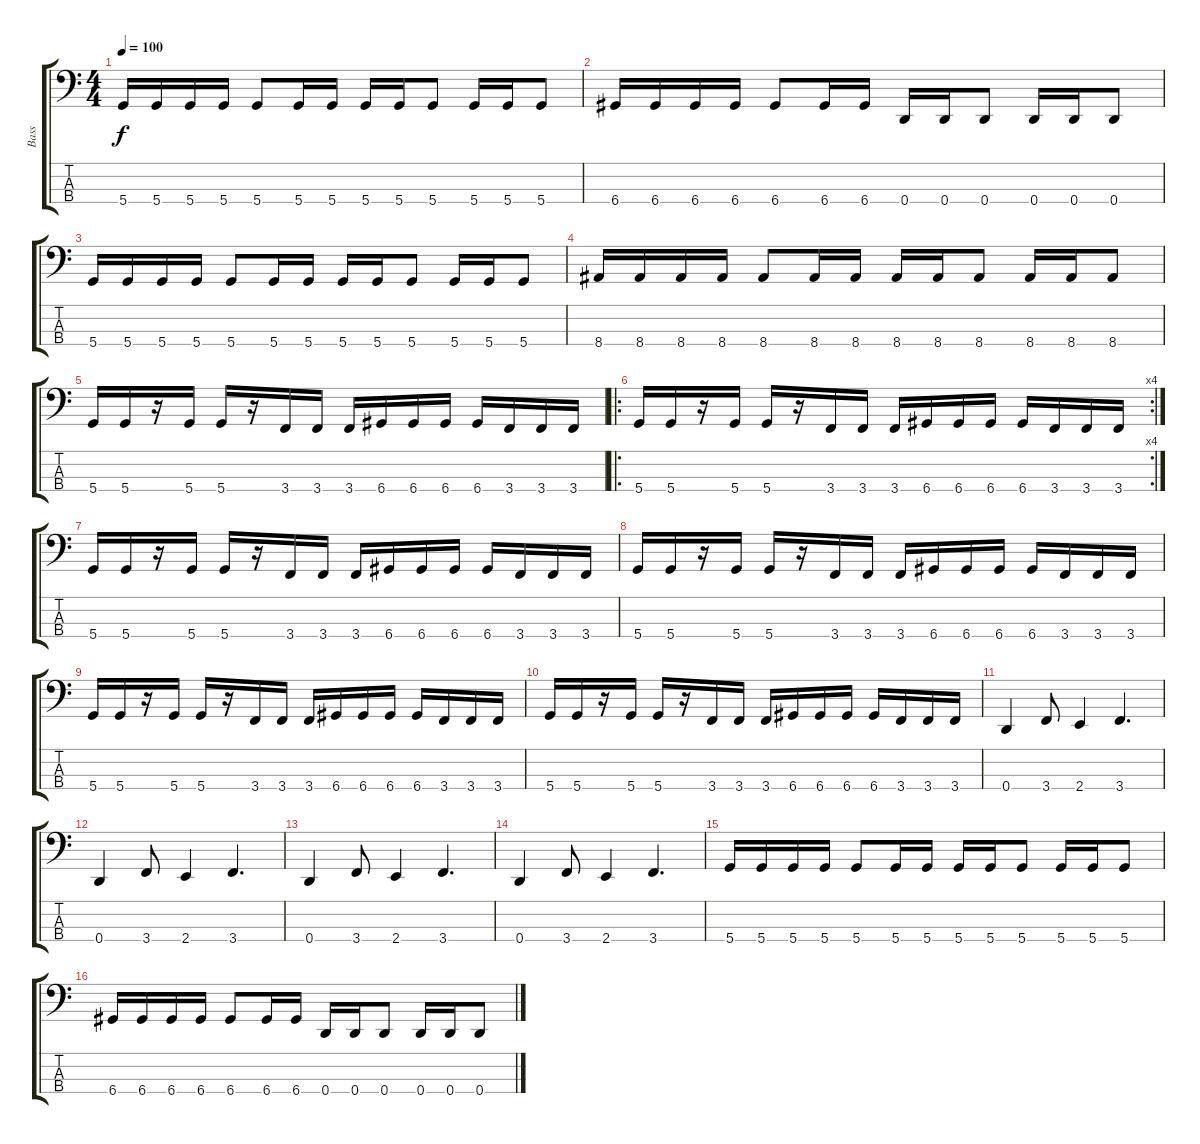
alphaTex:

\track ("Bass" "Bass") {instrument electricbasspick}
\staff {score tabs}
\tuning (G2 D2 A1 D1) {hide}
\ts (4 4)
\tempo 100
\clef f4
\ks c
5.4.16{dy f} 5.4.16 5.4.16 5.4.16 5.4.8 5.4.16 5.4.16 5.4.16 5.4.16 5.4.8 5.4.16 5.4.16 5.4.8 |
6.4.16 6.4.16 6.4.16 6.4.16 6.4.8 6.4.16 6.4.16 0.4.16 0.4.16 0.4.8 0.4.16 0.4.16 0.4.8 |
5.4.16 5.4.16 5.4.16 5.4.16 5.4.8 5.4.16 5.4.16 5.4.16 5.4.16 5.4.8 5.4.16 5.4.16 5.4.8 |
8.4.16 8.4.16 8.4.16 8.4.16 8.4.8 8.4.16 8.4.16 8.4.16 8.4.16 8.4.8 8.4.16 8.4.16 8.4.8 |
5.4.16 5.4.16 r.16 5.4.16 5.4.16 r.16 3.4.16 3.4.16 3.4.16 6.4.16 6.4.16 6.4.16 6.4.16 3.4.16 3.4.16 3.4.16 |
\ro
\rc 4
5.4.16 5.4.16 r.16 5.4.16 5.4.16 r.16 3.4.16 3.4.16 3.4.16 6.4.16 6.4.16 6.4.16 6.4.16 3.4.16 3.4.16 3.4.16 |
5.4.16 5.4.16 r.16 5.4.16 5.4.16 r.16 3.4.16 3.4.16 3.4.16 6.4.16 6.4.16 6.4.16 6.4.16 3.4.16 3.4.16 3.4.16 |
5.4.16 5.4.16 r.16 5.4.16 5.4.16 r.16 3.4.16 3.4.16 3.4.16 6.4.16 6.4.16 6.4.16 6.4.16 3.4.16 3.4.16 3.4.16 |
5.4.16 5.4.16 r.16 5.4.16 5.4.16 r.16 3.4.16 3.4.16 3.4.16 6.4.16 6.4.16 6.4.16 6.4.16 3.4.16 3.4.16 3.4.16 |
5.4.16 5.4.16 r.16 5.4.16 5.4.16 r.16 3.4.16 3.4.16 3.4.16 6.4.16 6.4.16 6.4.16 6.4.16 3.4.16 3.4.16 3.4.16 |
0.4.4 3.4.8 2.4.4 3.4.4{d} |
0.4.4 3.4.8 2.4.4 3.4.4{d} |
0.4.4 3.4.8 2.4.4 3.4.4{d} |
0.4.4 3.4.8 2.4.4 3.4.4{d} |
5.4.16 5.4.16 5.4.16 5.4.16 5.4.8 5.4.16 5.4.16 5.4.16 5.4.16 5.4.8 5.4.16 5.4.16 5.4.8 |
6.4.16 6.4.16 6.4.16 6.4.16 6.4.8 6.4.16 6.4.16 0.4.16 0.4.16 0.4.8 0.4.16 0.4.16 0.4.8
